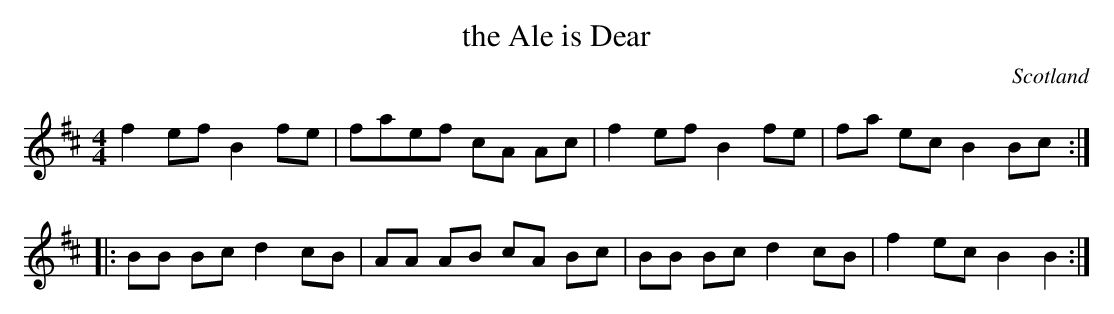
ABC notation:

X:1
T:the Ale is Dear
O:Scotland
M:4/4
/>
K:Bm
f2ef B2fe | faef cA Ac | \
f2 ef B2 fe | fa ec B2 Bc :|
|:BB Bc d2 cB | AA AB cA Bc | \
BB Bc d2 cB | f2 ec B2 B2 :|
